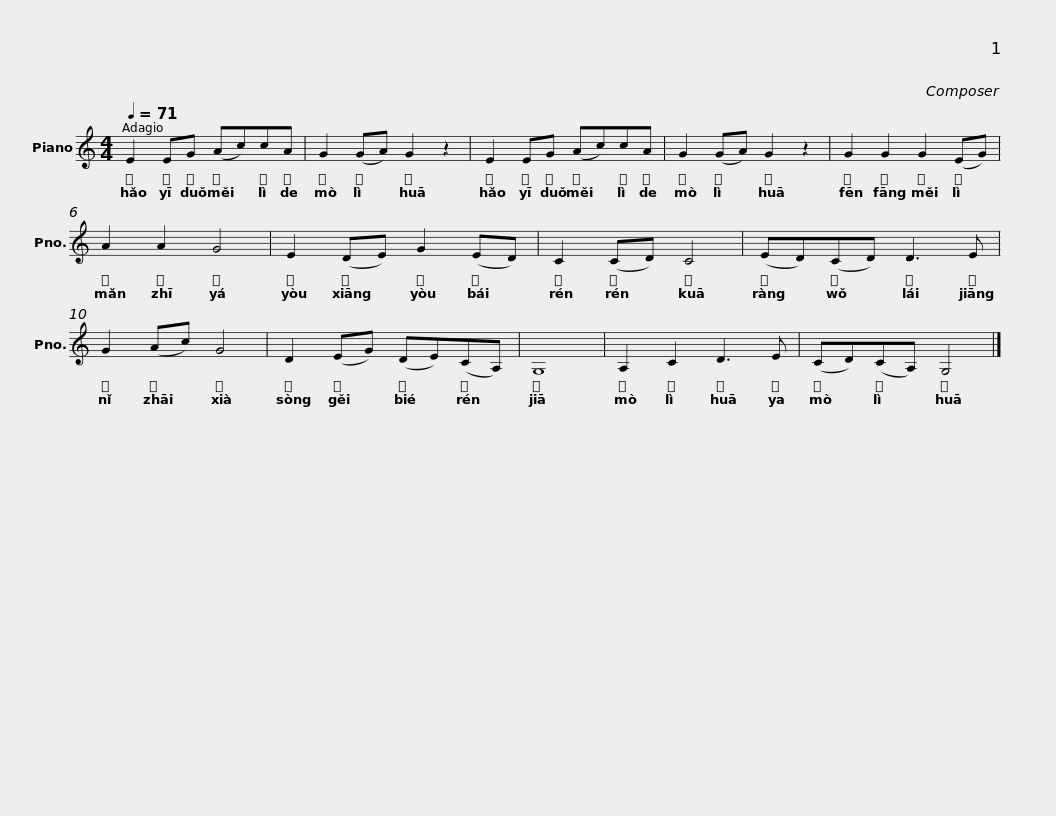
X:1
L:1/8
Q:1/4=71
M:4/4
I:linebreak $
K:C
V:1 treble
V:1
 E2 EG (Ac)cA | G2 (GA) G2 z2 | E2 EG (Ac)cA | G2 (GA) G2 z2 |$ G2 G2 G2 (EG) | %5
 A2 A2 G4 | E2 (DE) G2 (ED) | C2 (CD) C4 |$ (ED)(CD) D3 E | G2 (Ac) G4 | %10
 D2 (EG) (DE)(CA,) | G,8 |$ A,2 C2 D3 E | (CD)(CA,) G,4 |] %14
